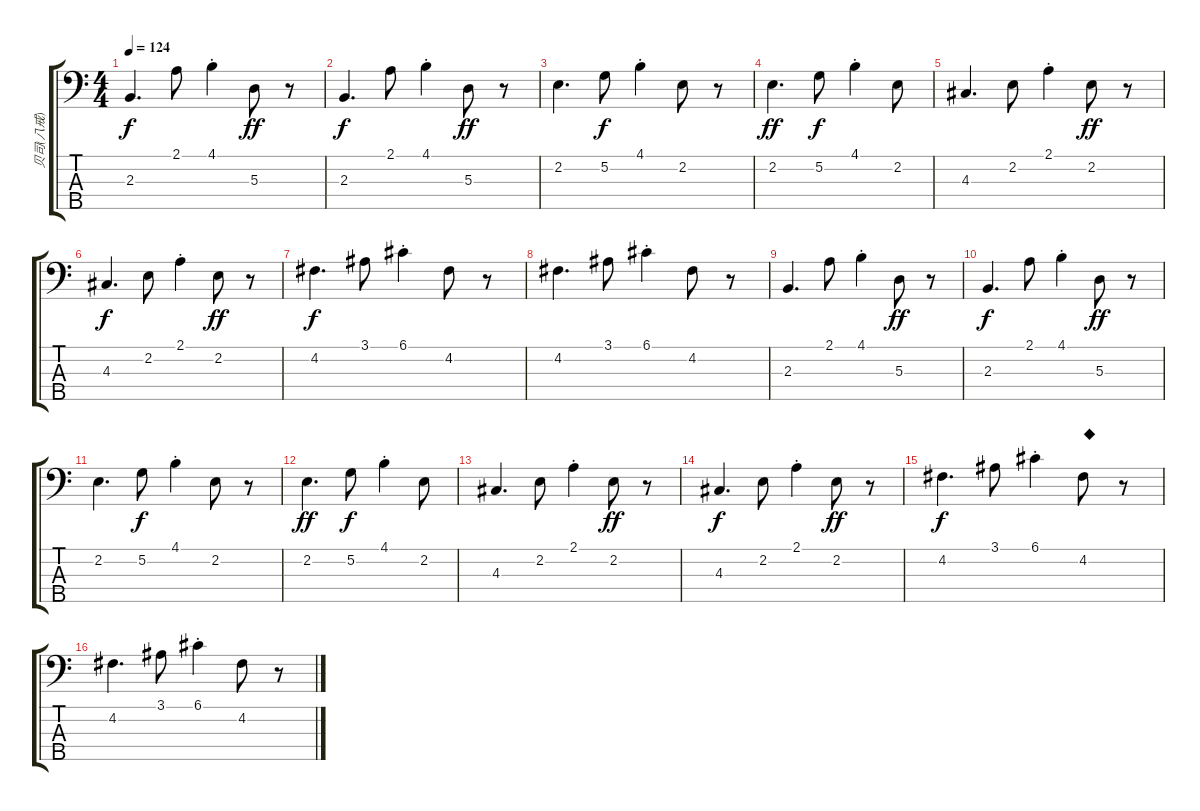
\track ("贝司(八戒)" "贝司(八戒)") {instrument electricbassfinger}
\staff {score tabs}
\tuning (G2 D2 A1 E1 B0) {hide}
\ts (4 4)
\tempo 124
\clef f4
\ks c
2.3.4{d dy f volume 16 instrument electricbassfinger} 2.1.8 4.1{st}.4 5.3.8{dy ff} r.8 |
2.3.4{d dy f volume 16 instrument electricbassfinger} 2.1.8 4.1{st}.4 5.3.8{dy ff} r.8 |
2.2.4{d} 5.2.8{dy f} 4.1{st}.4 2.2.8 r.8 |
2.2.4{d dy ff} 5.2.8{dy f} 4.1{st}.4 2.2.8 |
4.3.4{d} 2.2.8 2.1{st}.4 2.2.8{dy ff} r.8 |
4.3.4{d dy f} 2.2.8 2.1{st}.4 2.2.8{dy ff} r.8 |
4.2.4{d dy f} 3.1.8 6.1{st}.4 4.2.8 r.8 |
4.2.4{d} 3.1.8 6.1{st}.4 4.2.8 r.8 |
2.3.4{d volume 16 instrument electricbassfinger} 2.1.8 4.1{st}.4 5.3.8{dy ff} r.8 |
2.3.4{d dy f volume 16 instrument electricbassfinger} 2.1.8 4.1{st}.4 5.3.8{dy ff} r.8 |
2.2.4{d} 5.2.8{dy f} 4.1{st}.4 2.2.8 r.8 |
2.2.4{d dy ff} 5.2.8{dy f} 4.1{st}.4 2.2.8 |
4.3.4{d} 2.2.8 2.1{st}.4 2.2.8{dy ff} r.8 |
4.3.4{d dy f} 2.2.8 2.1{st}.4 2.2.8{dy ff} r.8 |
4.2.4{d dy f} 3.1.8 6.1{st}.4 4.2.8{txt "◆"} r.8 |
4.2.4{d} 3.1.8 6.1{st}.4 4.2.8 r.8
